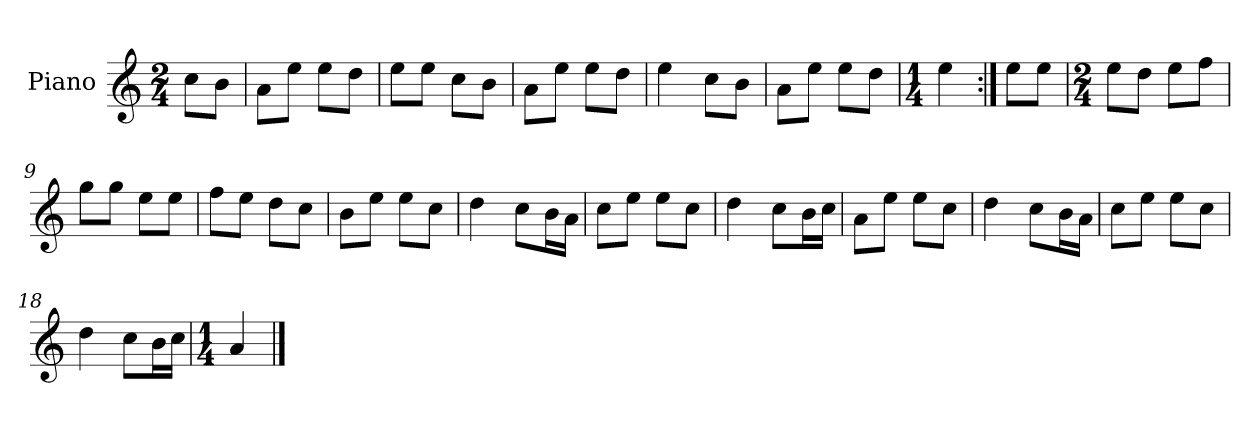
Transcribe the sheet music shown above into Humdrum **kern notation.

**kern
*part1
*staff1
*I"Piano
*I'Pno.
*clefG2
*k[]
*M2/4
=
8cc\L
8b\J
=1
8a\L
8ee\J
8ee\L
8dd\J
=2
8ee\L
8ee\J
8cc\L
8b\J
=3
8a\L
8ee\J
8ee\L
8dd\J
=4
4ee\
8cc\L
8b\J
=5
8a\L
8ee\J
8ee\L
8dd\J
=6
*M1/4
4ee\
=7:|!
8ee\L
8ee\J
=8
*M2/4
8ee\L
8dd\J
8ee\L
8ff\J
=9
8gg\L
8gg\J
8ee\L
8ee\J
=10
8ff\L
8ee\J
8dd\L
8cc\J
=11
8b\L
8ee\J
8ee\L
8cc\J
!!LO:LB:g=z
=12
4dd\
8cc\L
16b\L
16a\JJ
=13
8cc\L
8ee\J
8ee\L
8cc\J
=14
4dd\
8cc\L
16b\L
16cc\JJ
=15
8a\L
8ee\J
8ee\L
8cc\J
=16
4dd\
8cc\L
16b\L
16a\JJ
=17
8cc\L
8ee\J
8ee\L
8cc\J
=18
4dd\
8cc\L
16b\L
16cc\JJ
=19
*M1/4
4a/
==
*-
